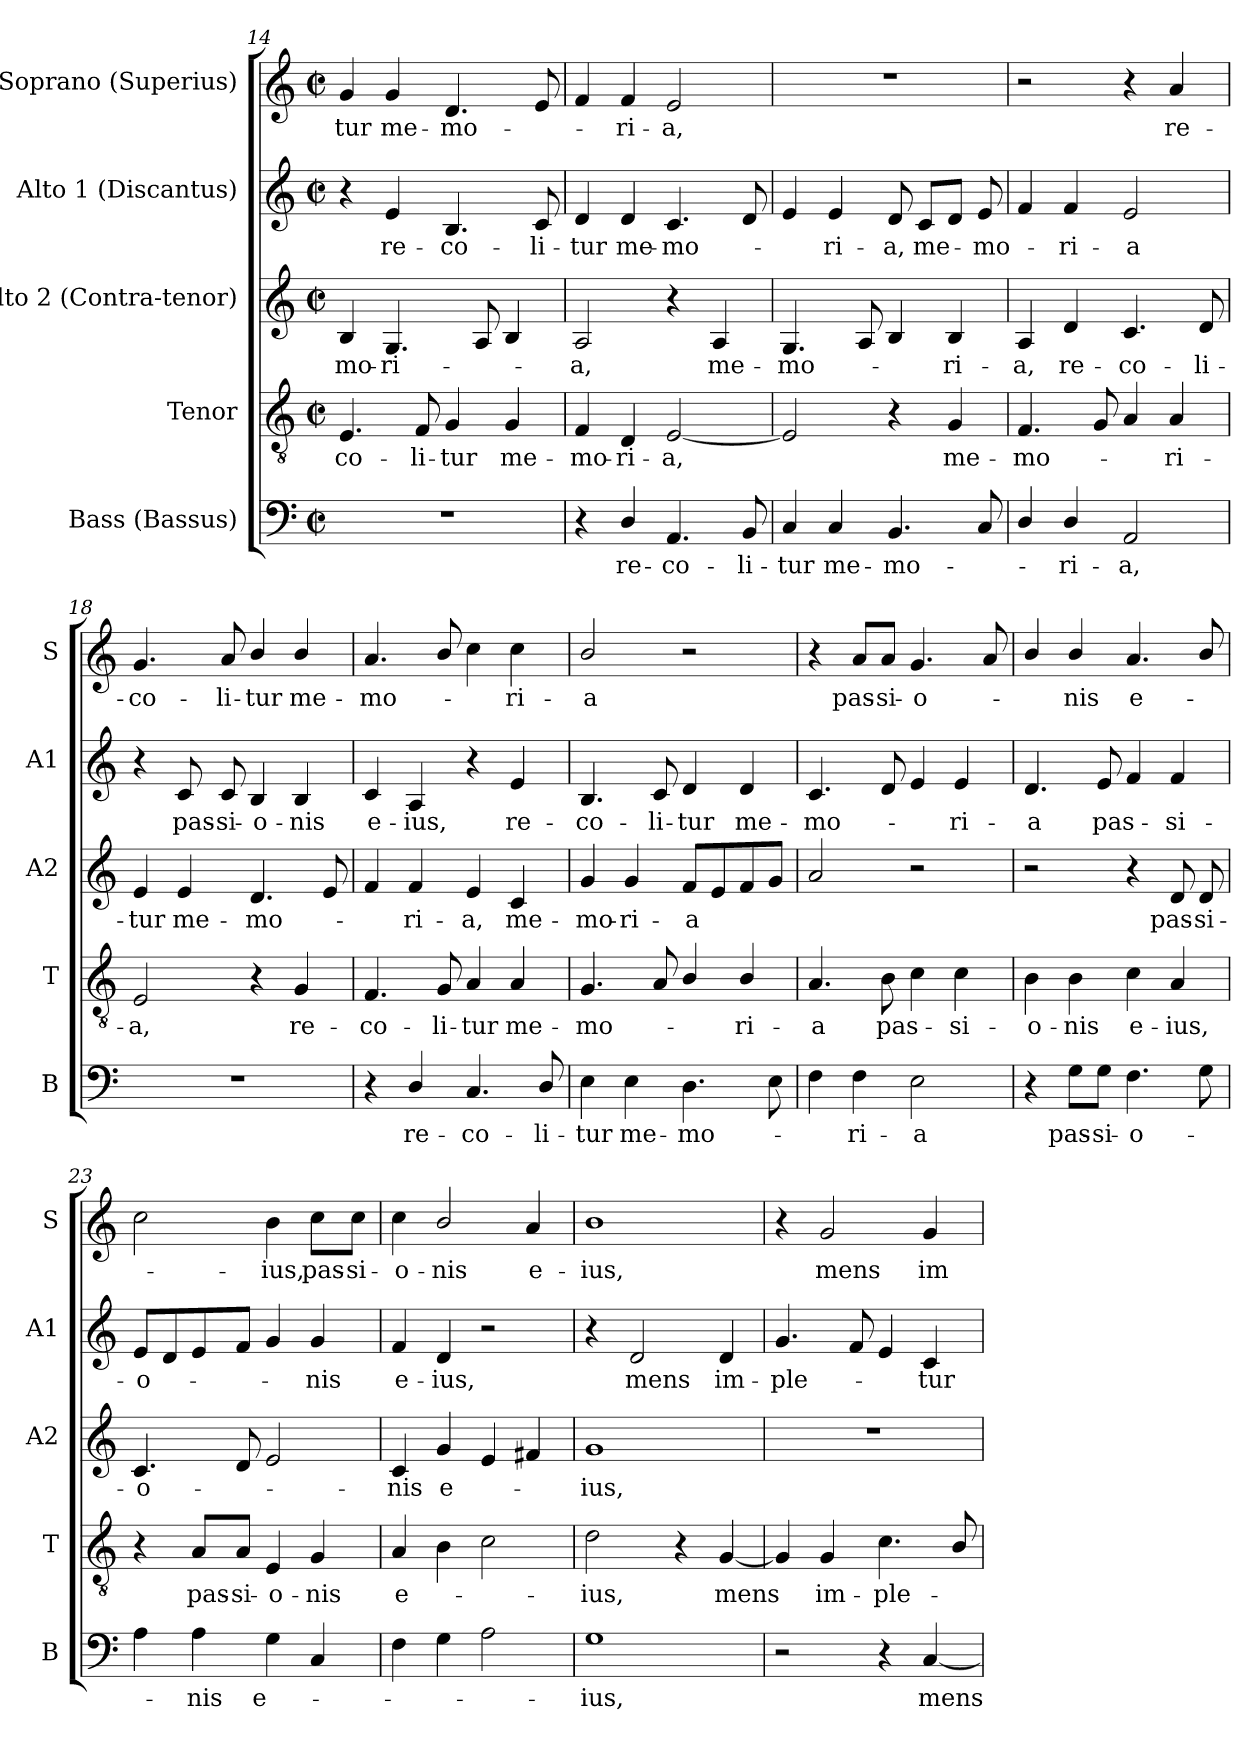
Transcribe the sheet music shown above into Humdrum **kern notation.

**kern	**text	**kern	**text	**kern	**text	**kern	**text	**kern	**text
*part5	*part5	*part4	*part4	*part3	*part3	*part2	*part2	*part1	*part1
*staff5	*staff5	*staff4	*staff4	*staff3	*staff3	*staff2	*staff2	*staff1	*staff1
*I"Bass (Bassus)	*	*I"Tenor	*	*I"Alto 2 (Contra-tenor)	*	*I"Alto 1 (Discantus)	*	*I"Soprano (Superius)	*
*I'B	*	*I'T	*	*I'A2	*	*I'A1	*	*I'S	*
*clefF4	*	*clefGv2	*	*clefG2	*	*clefG2	*	*clefG2	*
*k[]	*	*k[]	*	*k[]	*	*k[]	*	*k[]	*
*M2/2	*	*M2/2	*	*M2/2	*	*M2/2	*	*M2/2	*
*met(c|)	*	*met(c|)	*	*met(c|)	*	*met(c|)	*	*met(c|)	*
=14	=14	=14	=14	=14	=14	=14	=14	=14	=14
!	!	!	!LO:LY:b	!	!LO:LY:b	!	!	!	!LO:LY:b
1r	.	4.E/	-co-	4B/	-mo-	4r	.	4g/	-tur
!	!	!	!	!	!LO:LY:b	!	!LO:LY:b	!	!LO:LY:b
.	.	.	.	4.G/	-ri-	4e/	-re-	4g/	me-
!	!	!	!LO:LY:b	!	!	!	!	!	!
.	.	8F/	-li-	.	.	.	.	.	.
!	!	!	!LO:LY:b	!	!	!	!LO:LY:b	!	!LO:LY:b
.	.	4G/	-tur	.	.	4.B/	-co-	4.d/	-mo-
.	.	.	.	8A/	.	.	.	.	.
!	!	!	!LO:LY:b	!	!	!	!	!	!
.	.	4G/	me-	4B/	.	.	.	.	.
!	!	!	!	!	!	!	!LO:LY:b	!	!
.	.	.	.	.	.	8c/	-li-	8e/	.
=15	=15	=15	=15	=15	=15	=15	=15	=15	=15
!	!	!	!LO:LY:b	!	!LO:LY:b	!	!LO:LY:b	!	!
4r	.	4F/	-mo-	2A/	-a,	4d/	-tur	4f/	.
!	!LO:LY:b	!	!LO:LY:b	!	!	!	!LO:LY:b	!	!LO:LY:b
4D/	re-	4D/	-ri-	.	.	4d/	me-	4f/	-ri-
!	!LO:LY:b	!	!LO:LY:b	!	!	!	!LO:LY:b	!	!LO:LY:b
4.AA/	-co-	[2E/	-a,	4r	.	4.c/	-mo-	2e/	-a,
!	!	!	!	!	!LO:LY:b	!	!	!	!
.	.	.	.	4A/	me-	.	.	.	.
!	!LO:LY:b	!	!	!	!	!	!	!	!
8BB/	-li-	.	.	.	.	8d/	.	.	.
!!LO:PB:g=z
=16	=16	=16	=16	=16	=16	=16	=16	=16	=16
!	!LO:LY:b	!	!	!	!LO:LY:b	!	!	!	!
4C/	-tur	2E/]	.	4.G/	mo-	4e/	.	1r	.
!	!LO:LY:b	!	!	!	!	!	!LO:LY:b	!	!
4C/	me-	.	.	.	.	4e/	-ri-	.	.
.	.	.	.	8A/	.	.	.	.	.
!	!LO:LY:b	!	!	!	!	!	!LO:LY:b	!	!
4.BB/	-mo-	4r	.	4B/	.	8d/	-a,	.	.
!	!	!	!	!	!	!	!LO:LY:b	!	!
.	.	.	.	.	.	8c/L	me-	.	.
!	!	!	!LO:LY:b	!	!LO:LY:b	!	!	!	!
.	.	4G/	me-	4B/	-ri-	8d/J	.	.	.
!	!	!	!	!	!	!	!LO:LY:b	!	!
8C/	.	.	.	.	.	8e/	-mo-	.	.
=17	=17	=17	=17	=17	=17	=17	=17	=17	=17
!	!	!	!LO:LY:b	!	!LO:LY:b	!	!	!	!
4D/	.	4.F/	-mo-	4A/	a,	4f/	.	2r	.
!	!LO:LY:b	!	!	!	!LO:LY:b	!	!LO:LY:b	!	!
4D/	-ri-	.	.	4d/	re-	4f/	-ri-	.	.
.	.	8G/	.	.	.	.	.	.	.
!	!LO:LY:b	!	!	!	!LO:LY:b	!	!LO:LY:b	!	!
2AA/	-a,	4A/	.	4.c/	-co-	2e/	-a	4r	.
!	!	!	!LO:LY:b	!	!	!	!	!	!LO:LY:b
.	.	4A/	-ri-	.	.	.	.	4a/	re-
!	!	!	!	!	!LO:LY:b	!	!	!	!
.	.	.	.	8d/	-li-	.	.	.	.
=18	=18	=18	=18	=18	=18	=18	=18	=18	=18
!	!	!	!LO:LY:b	!	!LO:LY:b	!	!	!	!LO:LY:b
1r	.	2E/	-a,	4e/	tur	4r	.	4.g/	-co-
!	!	!	!	!	!LO:LY:b	!	!LO:LY:b	!	!
.	.	.	.	4e/	me-	8c/	-pas-	.	.
!	!	!	!	!	!	!	!LO:LY:b	!	!LO:LY:b
.	.	.	.	.	.	8c/	-si-	8a/	-li-
!	!	!	!	!	!LO:LY:b	!	!LO:LY:b	!	!LO:LY:b
.	.	4r	.	4.d/	-mo-	4B/	-o-	4b/	-tur
!	!	!	!LO:LY:b	!	!	!	!LO:LY:b	!	!LO:LY:b
.	.	4G/	re-	.	.	4B/	-nis	4b/	me-
.	.	.	.	8e/	.	.	.	.	.
=19	=19	=19	=19	=19	=19	=19	=19	=19	=19
!	!	!	!LO:LY:b	!	!	!	!LO:LY:b	!	!LO:LY:b
4r	.	4.F/	-co-	4f/	.	4c/	e-	4.a/	-mo-
!	!LO:LY:b	!	!	!	!LO:LY:b	!	!LO:LY:b	!	!
4D/	re-	.	.	4f/	-ri-	4A/	-ius,	.	.
!	!	!	!LO:LY:b	!	!	!	!	!	!
.	.	8G/	-li-	.	.	.	.	8b/	.
!	!LO:LY:b	!	!LO:LY:b	!	!LO:LY:b	!	!	!	!
4.C/	-co-	4A/	-tur	4e/	-a,	4r	.	4cc\	.
!	!	!	!LO:LY:b	!	!LO:LY:b	!	!LO:LY:b	!	!LO:LY:b
.	.	4A/	me-	4c/	me-	4e/	re-	4cc\	-ri-
!	!LO:LY:b	!	!	!	!	!	!	!	!
8D/	-li-	.	.	.	.	.	.	.	.
=20	=20	=20	=20	=20	=20	=20	=20	=20	=20
!	!LO:LY:b	!	!LO:LY:b	!	!LO:LY:b	!	!LO:LY:b	!	!LO:LY:b
4E\	-tur	4.G/	-mo-	4g/	-mo-	4.B/	-co-	2b/	-a
!	!LO:LY:b	!	!	!	!LO:LY:b	!	!	!	!
4E\	me-	.	.	4g/	-ri-	.	.	.	.
!	!	!	!	!	!	!	!LO:LY:b	!	!
.	.	8A/	.	.	.	8c/	-li-	.	.
!	!LO:LY:b	!	!	!	!LO:LY:b	!	!LO:LY:b	!	!
4.D\	-mo-	4B/	.	8f/L	-a	4d/	-tur	2r	.
.	.	.	.	8e/	.	.	.	.	.
!	!	!	!LO:LY:b	!	!	!	!LO:LY:b	!	!
.	.	4B/	-ri-	8f/	.	4d/	me-	.	.
8E\	.	.	.	8g/J	.	.	.	.	.
!!LO:LB:g=z
=21	=21	=21	=21	=21	=21	=21	=21	=21	=21
!	!	!	!LO:LY:b	!	!	!	!LO:LY:b	!	!
4F\	.	4.A/	-a	2a/	.	4.c/	mo-	4r	.
!	!LO:LY:b	!	!	!	!	!	!	!	!LO:LY:b
4F\	-ri-	.	.	.	.	.	.	8a/L	pas-
!	!	!	!LO:LY:b	!	!	!	!	!	!LO:LY:b
.	.	8B\	pas-	.	.	8d/	.	8a/J	-si-
!	!LO:LY:b	!	!	!	!	!	!	!	!LO:LY:b
2E\	-a	4c\	.	2r	.	4e/	.	4.g/	-o-
!	!	!	!LO:LY:b	!	!	!	!LO:LY:b	!	!
.	.	4c\	-si-	.	.	4e/	-ri-	.	.
.	.	.	.	.	.	.	.	8a/	.
=22	=22	=22	=22	=22	=22	=22	=22	=22	=22
!	!	!	!LO:LY:b	!	!	!	!LO:LY:b	!	!
4r	.	4B\	-o-	2r	.	4.d/	-a	4b/	.
!	!LO:LY:b	!	!LO:LY:b	!	!	!	!	!	!LO:LY:b
8G\L	pas-	4B\	-nis	.	.	.	.	4b/	-nis
!	!LO:LY:b	!	!	!	!	!	!LO:LY:b	!	!
8G\J	-si-	.	.	.	.	8e/	pas-	.	.
!	!LO:LY:b	!	!LO:LY:b	!	!	!	!	!	!LO:LY:b
4.F\	-o-	4c\	e-	4r	.	4f/	.	4.a/	e-
!	!	!	!LO:LY:b	!	!LO:LY:b	!	!LO:LY:b	!	!
.	.	4A/	-ius,	8d/	pas-	4f/	-si-	.	.
!	!	!	!	!	!LO:LY:b	!	!	!	!
8G\	.	.	.	8d/	-si-	.	.	8b/	.
=23	=23	=23	=23	=23	=23	=23	=23	=23	=23
!	!	!	!	!	!LO:LY:b	!	!LO:LY:b	!	!
4A\	.	4r	.	4.c/	o-	8e/L	-o-	2cc\	.
.	.	.	.	.	.	8d/	.	.	.
!	!LO:LY:b	!	!LO:LY:b	!	!	!	!	!	!
4A\	-nis	8A/L	pas-	.	.	8e/	.	.	.
!	!	!	!LO:LY:b	!	!	!	!	!	!
.	.	8A/J	-si-	8d/	.	8f/J	.	.	.
!	!LO:LY:b	!	!LO:LY:b	!	!	!	!	!	!LO:LY:b
4G\	e-	4E/	-o-	2e/	.	4g/	.	4b\	-ius,
!	!	!	!LO:LY:b	!	!	!	!LO:LY:b	!	!LO:LY:b
4C/	.	4G/	-nis	.	.	4g/	-nis	8cc\L	pas-
!	!	!	!	!	!	!	!	!	!LO:LY:b
.	.	.	.	.	.	.	.	8cc\J	-si-
=24	=24	=24	=24	=24	=24	=24	=24	=24	=24
!	!	!	!LO:LY:b	!	!LO:LY:b	!	!LO:LY:b	!	!LO:LY:b
4F\	.	4A/	e-	4c/	-nis	4f/	e-	4cc\	-o-
!	!	!	!	!	!LO:LY:b	!	!LO:LY:b	!	!LO:LY:b
4G\	.	4B\	.	4g/	e-	4d/	-ius,	2b/	-nis
2A\	.	2c\	.	4e/	.	2r	.	.	.
!	!	!	!	!	!	!	!	!	!LO:LY:b
.	.	.	.	4f#X/	.	.	.	4a/	e-
=25	=25	=25	=25	=25	=25	=25	=25	=25	=25
!	!LO:LY:b	!	!LO:LY:b	!	!LO:LY:b	!	!	!	!LO:LY:b
1G	-ius,	2d\	-ius,	1g	-ius,	4r	.	1b	-ius,
!	!	!	!	!	!	!	!LO:LY:b	!	!
.	.	.	.	.	.	2d/	mens	.	.
.	.	4r	.	.	.	.	.	.	.
!	!	!	!LO:LY:b	!	!	!	!LO:LY:b	!	!
.	.	[4G/	mens	.	.	4d/	im-	.	.
!!LO:PB:g=z
=26	=26	=26	=26	=26	=26	=26	=26	=26	=26
!	!	!	!	!	!	!	!LO:LY:b	!	!
2r	.	4G/]	.	1r	.	4.g/	ple-	4r	.
!	!	!	!LO:LY:b	!	!	!	!	!	!LO:LY:b
.	.	4G/	im-	.	.	.	.	2g/	mens
.	.	.	.	.	.	8f/	.	.	.
!	!	!	!LO:LY:b	!	!	!	!	!	!
4r	.	4.c\	-ple-	.	.	4e/	.	.	.
!	!LO:LY:b	!	!	!	!	!	!LO:LY:b	!	!LO:LY:b
[4C/	mens	.	.	.	.	4c/	-tur	4g/	im-
.	.	8B/	.	.	.	.	.	.	.
=	=	=	=	=	=	=	=	=	=
*-	*-	*-	*-	*-	*-	*-	*-	*-	*-
